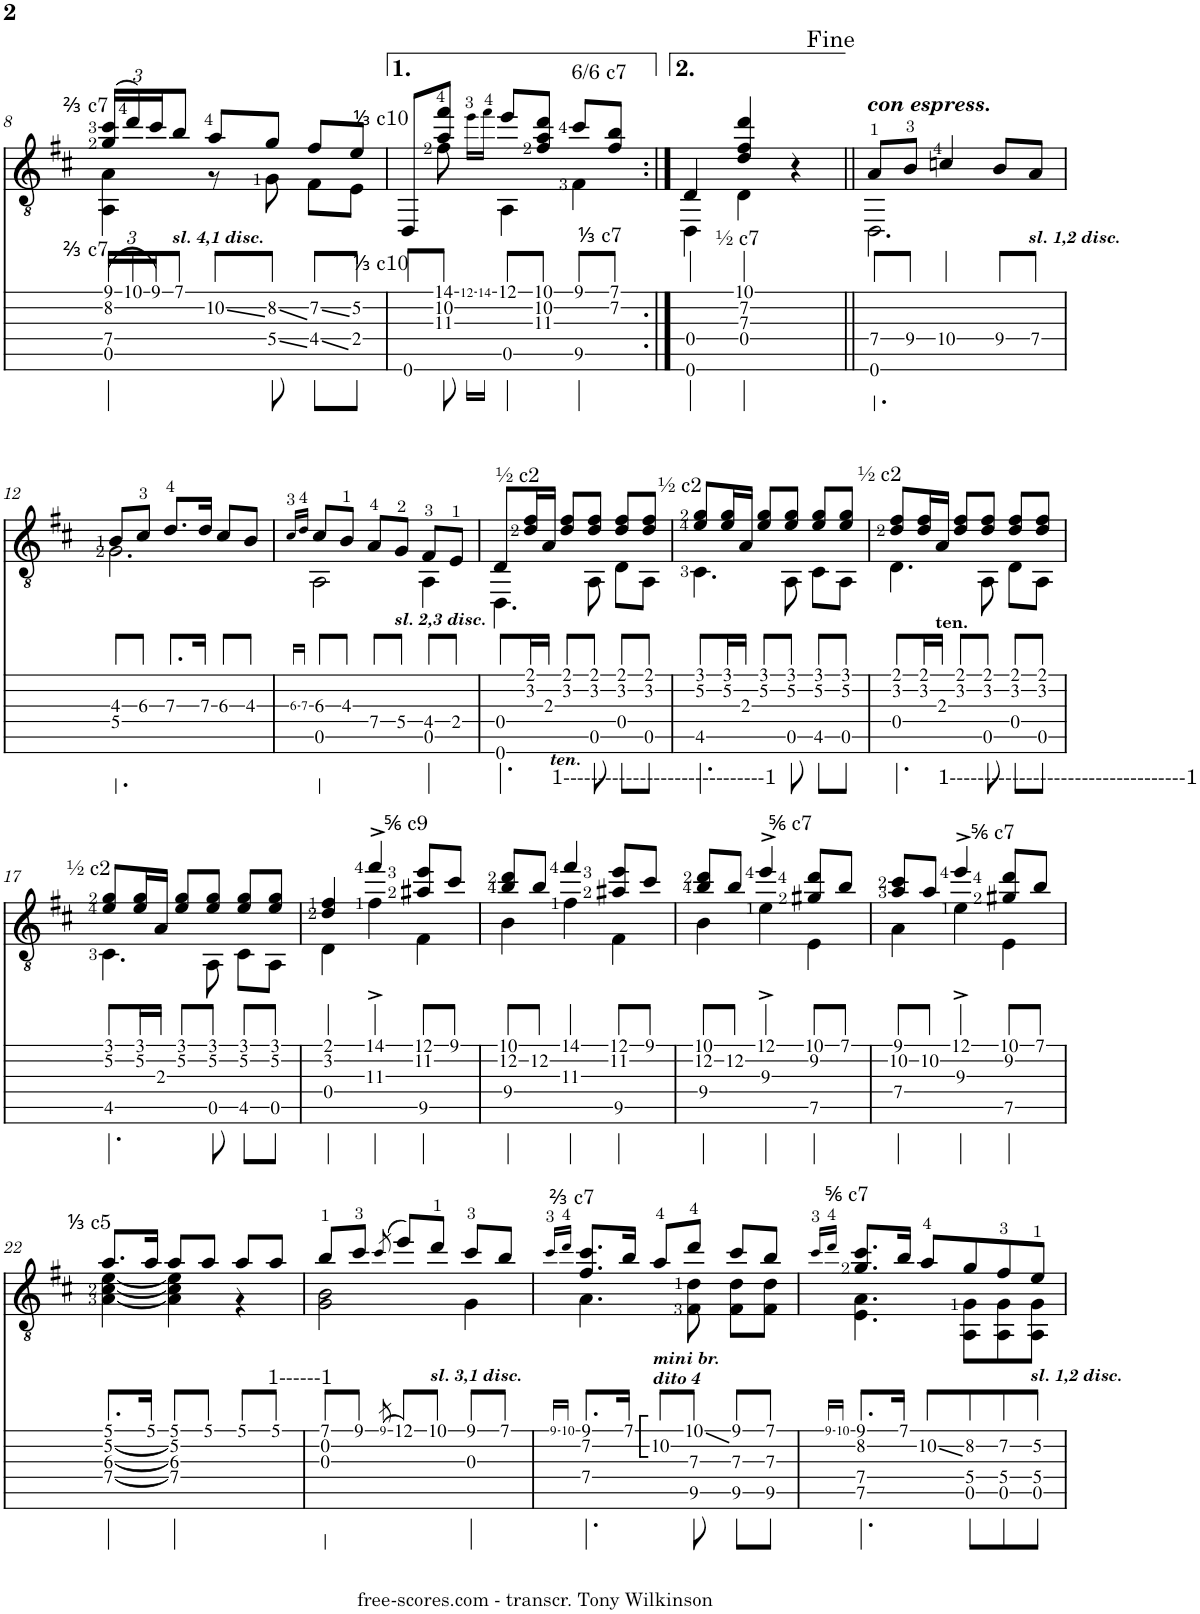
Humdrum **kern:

**kern	**kern
*part2	*part1
*staff2	*staff1
*I"Chitarra classica (Intavolatura)	*I"Chitarra 7-corde, Guitar
!!LO:PB:g=z
*	*clefGv2
*k[f#c#]	*k[f#c#]
*M3/4	*M3/4
*Xbrackettup	*Xbrackettup
=8	=8
*^	*^
!	!	!LO:TX:a:t=⅔ c7	!
!LO:TX:a:t=⅔ c7	!	!	!
(24g/ 24cc#/LL	4AA\ 4A\	(24g/ 24cc#/LL	4AA\ 4A\
24dd/	.	24dd/)	.
24cc#/J)	.	24cc#/J	.
!LO:TX:a:Bi:t=sl. 4,1 disc.	!	!	!
8b/J	.	8b/J	.
8a/L	8r	8a/L	8r
8g/J	8G\	8g/J	8G\
8f#/L	8F#\L	8f#/L	8F#\L
8e/J	8E\J	8e/J	8E\J
=9	=9	=9	=9
!	!	!LO:TX:a:t=⅓ c10	!
!LO:TX:a:t=⅓ c10	!	!	!
8DD/L	8ryy	8DD/L	8ryy
8a/ 8ff#/J	8f#\	8a/ 8ff#/J	8f#\
.	16qee\LL	.	16qee\LL
.	16qff#\JJ	.	16qff#\JJ
8ee/L	4AA\	8ee/L	4AA\
8f#/ 8a/ 8dd/J	.	8f#/ 8a/ 8dd/J	.
8cc#/L	4F#\	8cc#/L	4F#\
!	!	!LO:TX:a:t=6/6 c7	!
!LO:TX:a:t=⅓ c7	!	!	!
8f#/ 8b/J	.	8f#/ 8b/J	.
=10:|!	=10:|!	=10:|!	=10:|!
4D/	4DD\	4D/	4DD\
!LO:TX:a:t=½ c7	!	!	!
4d/ 4f#/ 4dd/	4D\	4d/ 4f#/ 4dd/	4D\
4r	4ryy	4r	4ryy
=11||	=11||	=11||	=11||
!	!	!LO:TX:a:Bi:t=con espress.	!
8A/L	2.DD\	8A/L	2.DD\
8B/J	.	8B/J	.
4cn/	.	4cn/	.
8B/L	.	8B/L	.
!LO:TX:a:Bi:t=sl. 1,2 disc.	!	!	!
8A/J	.	8A/J	.
!!LO:LB:g=z	!!
=12	=12	=12	=12
8B/L	2.G\	8B/L	2.G\
8c#/J	.	8c#/J	.
8.d/L	.	8.d/L	.
16d/Jk	.	16d/Jk	.
8c#/L	.	8c#/L	.
8B/J	.	8B/J	.
=13	=13	=13	=13
16qc#/LL	.	16qc#/LL	.
16qd/JJ	.	16qd/JJ	.
8c#/L	2AA\	8c#/L	2AA\
8B/J	.	8B/J	.
8A/L	.	8A/L	.
!LO:TX:a:Bi:t=sl. 2,3 disc.	!	!	!
8G/J	.	8G/J	.
8F#/L	4AA\	8F#/L	4AA\
8E/J	.	8E/J	.
=14	=14	=14	=14
8D/L	4.DD\	8D/L	4.DD\
!	!	!LO:TX:a:t=½ c2	!
16d/ 16f#/L	.	16d/ 16f#/L	.
!LO:TX:b:t=1-----------------------------1	!	!	!
!LO:TX:b:Bi:t=ten.	!	!	!
16A/JJ	.	16A/JJ	.
8d/ 8f#/L	.	8d/ 8f#/L	.
8d/ 8f#/J	8AA\	8d/ 8f#/J	8AA\
8d/ 8f#/L	8D\L	8d/ 8f#/L	8D\L
8d/ 8f#/J	8AA\J	8d/ 8f#/J	8AA\J
=15	=15	=15	=15
!	!	!LO:TX:a:t=½ c2	!
8e/ 8g/L	4.C#\	8e/ 8g/L	4.C#\
16e/ 16g/L	.	16e/ 16g/L	.
16A/JJ	.	16A/JJ	.
8e/ 8g/L	.	8e/ 8g/L	.
8e/ 8g/J	8AA\	8e/ 8g/J	8AA\
8e/ 8g/L	8C#\L	8e/ 8g/L	8C#\L
8e/ 8g/J	8AA\J	8e/ 8g/J	8AA\J
=16	=16	=16	=16
!	!	!LO:TX:a:t=½ c2	!
8d/ 8f#/L	4.D\	8d/ 8f#/L	4.D\
16d/ 16f#/L	.	16d/ 16f#/L	.
!LO:TX:b:t=1----------------------------------1	!	!	!
!LO:TX:a:B:t=ten.	!	!	!
16A/JJ	.	16A/JJ	.
8d/ 8f#/L	.	8d/ 8f#/L	.
8d/ 8f#/J	8AA\	8d/ 8f#/J	8AA\
8d/ 8f#/L	8D\L	8d/ 8f#/L	8D\L
8d/ 8f#/J	8AA\J	8d/ 8f#/J	8AA\J
!!LO:LB:g=z	!!
=17	=17	=17	=17
!	!	!LO:TX:a:t=½ c2	!
8e/ 8g/L	4.C#\	8e/ 8g/L	4.C#\
16e/ 16g/L	.	16e/ 16g/L	.
16A/JJ	.	16A/JJ	.
8e/ 8g/L	.	8e/ 8g/L	.
8e/ 8g/J	8AA\	8e/ 8g/J	8AA\
8e/ 8g/L	8C#\L	8e/ 8g/L	8C#\L
8e/ 8g/J	8AA\J	8e/ 8g/J	8AA\J
=18	=18	=18	=18
4d/ 4f#/	4D\	4d/ 4f#/	4D\
4ff#^/	4f#\	4ff#^/	4f#\
!	!	!LO:TX:a:t=⅚ c9	!
8a#X/ 8ee/L	4F#\	8a#X/ 8ee/L	4F#\
8cc#/J	.	8cc#/J	.
=19	=19	=19	=19
8b/ 8dd/L	4B\	8b/ 8dd/L	4B\
8b/J	.	8b/J	.
4ff#/	4f#\	4ff#/	4f#\
8a#X/ 8ee/L	4F#\	8a#X/ 8ee/L	4F#\
8cc#/J	.	8cc#/J	.
=20	=20	=20	=20
8b/ 8dd/L	4B\	8b/ 8dd/L	4B\
8b/J	.	8b/J	.
4ee^/	4e\	4ee^/	4e\
!	!	!LO:TX:a:t=⅚ c7	!
8g#X/ 8dd/L	4E\	8g#X/ 8dd/L	4E\
8b/J	.	8b/J	.
=21	=21	=21	=21
8a/ 8cc#/L	4A\	8a/ 8cc#/L	4A\
8a/J	.	8a/J	.
4ee^/	4e\	4ee^/	4e\
!	!	!LO:TX:a:t=⅚ c7	!
8g#X/ 8dd/L	4E\	8g#X/ 8dd/L	4E\
8b/J	.	8b/J	.
!!LO:LB:g=z	!!
=22	=22	=22	=22
!	!	!LO:TX:a:t=⅓ c5	!
8.a/L	[4A\ [4c#\ [4e\	8.a/L	[4A\ [4c#\ [4e\
16a/Jk	.	16a/Jk	.
8a/L	4A\] 4c#\] 4e\]	8a/L	4A\] 4c#\] 4e\]
8a/J	.	8a/J	.
8a/L	4r	8a/L	4r
!LO:TX:a:t=1------1	!	!	!
8a/J	.	8a/J	.
=23	=23	=23	=23
8b/L	2G\ 2B\	8b/L	2G\ 2B\
8cc#/J	.	8cc#/J	.
(8qcc#/	.	(8qcc#/	.
8ee/L)	.	8ee/L)	.
!LO:TX:a:Bi:t=sl. 3,1 disc.	!	!	!
8dd/J	.	8dd/J	.
8cc#/L	4G\	8cc#/L	4G\
8b/J	.	8b/J	.
=24	=24	=24	=24
16qcc#/LL	.	16qcc#/LL	.
16qdd/JJ	.	16qdd/JJ	.
!	!	!LO:TX:a:t=⅔ c7	!
8.f#/ 8.cc#/L	4.A\	8.f#/ 8.cc#/L	4.A\
16b/Jk	.	16b/Jk	.
!LO:TX:a:Bi:t=mini br.	!	!	!
!LO:TX:a:t=dito 4	!	!	!
8a:/L	.	8a/L	.
8dd/J	8F#\ 8d\	8dd/J	8F#\ 8d\
8cc#/L	8F#\ 8d\L	8cc#/L	8F#\ 8d\L
8b/J	8F#\ 8d\J	8b/J	8F#\ 8d\J
=25	=25	=25	=25
16qcc#/LL	.	16qcc#/LL	.
16qdd/JJ	.	16qdd/JJ	.
!	!	!LO:TX:a:t=⅚ c7	!
8.g/ 8.cc#/L	4.E\ 4.A\	8.g/ 8.cc#/L	4.E\ 4.A\
16b/Jk	.	16b/Jk	.
8a/L	.	8a/L	.
8g/	8AA\ 8G\L	8g/	8AA\ 8G\L
8f#/	8AA\ 8G\	8f#/	8AA\ 8G\
!LO:TX:a:Bi:t=sl. 1,2 disc.	!	!	!
8e/J	8AA\ 8G\J	8e/J	8AA\ 8G\J
*v	*v	*	*
*	*v	*v
=	=
*-	*-
